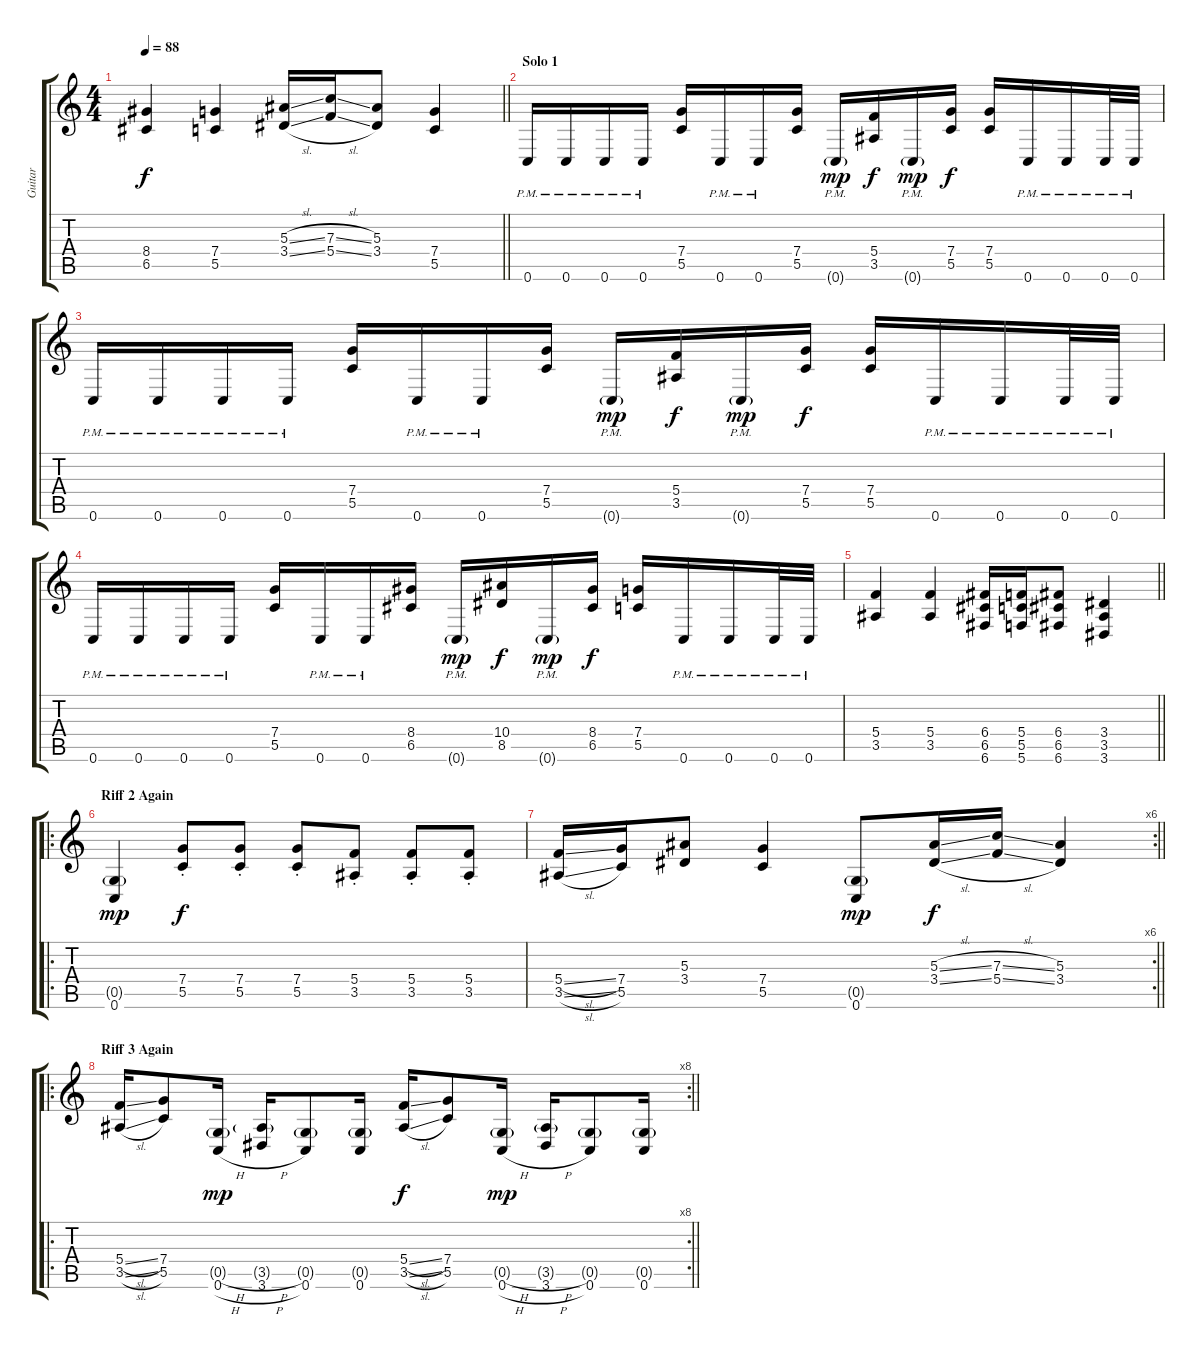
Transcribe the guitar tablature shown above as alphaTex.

\track ("Guitar" "Guitar") {instrument overdrivenguitar}
\staff {score tabs}
\tuning (D4 A3 F3 C3 G2 C2) {hide}
\ts (4 4)
\tempo 88
\clef g2
\barLineRight lightlight
\ks c
(8.4 6.5).4{dy f} (7.4 5.5).4 (5.3{sl} 3.4{sl}).16 (7.3{sl} 5.4{sl}).16 (5.3 3.4).8 (7.4 5.5).4 |
\section ("" "Solo 1")
0.6{pm}.16 0.6{pm}.16 0.6{pm}.16 0.6{pm}.16 (7.4 5.5).16 0.6{pm}.16 0.6{pm}.16 (7.4 5.5).16 0.6{g pm}.16{dy mp} (5.4 3.5).16{dy f} 0.6{g pm}.16{dy mp} (7.4 5.5).16{dy f} (7.4 5.5).16 0.6{pm}.16 0.6{pm}.16 0.6{pm}.32 0.6{pm}.32 |
0.6{pm}.16 0.6{pm}.16 0.6{pm}.16 0.6{pm}.16 (7.4 5.5).16 0.6{pm}.16 0.6{pm}.16 (7.4 5.5).16 0.6{g pm}.16{dy mp} (5.4 3.5).16{dy f} 0.6{g pm}.16{dy mp} (7.4 5.5).16{dy f} (7.4 5.5).16 0.6{pm}.16 0.6{pm}.16 0.6{pm}.32 0.6{pm}.32 |
0.6{pm}.16 0.6{pm}.16 0.6{pm}.16 0.6{pm}.16 (7.4 5.5).16 0.6{pm}.16 0.6{pm}.16 (8.4 6.5).16 0.6{g pm}.16{dy mp} (10.4 8.5).16{dy f} 0.6{g pm}.16{dy mp} (8.4 6.5).16{dy f} (7.4 5.5).16 0.6{pm}.16 0.6{pm}.16 0.6{pm}.32 0.6{pm}.32 |
\barLineRight lightlight
(5.4 3.5).4 (5.4 3.5).4 (6.4 6.5 6.6).16 (5.4 5.5 5.6).16 (6.4 6.5 6.6).8 (3.4 3.5 3.6).4 |
\ro
\section ("" "Riff 2 Again")
(0.5{g} 0.6).4{dy mp} (7.4{st} 5.5{st}).8{dy f} (7.4{st} 5.5{st}).8 (7.4{st} 5.5{st}).8 (5.4{st} 3.5{st}).8 (5.4{st} 3.5{st}).8 (5.4{st} 3.5{st}).8 |
\rc 6
\barLineRight lightlight
(5.4{sl} 3.5{sl}).16 (7.4 5.5).16 (5.3 3.4).8 (7.4 5.5).4 (0.5{g} 0.6).8{dy mp} (5.3{sl} 3.4{sl}).16{dy f} (7.3{sl} 5.4{sl}).16 (5.3 3.4).4 |
\ro
\rc 8
\section ("" "Riff 3 Again")
\barLineRight lightlight
(5.4{sl} 3.5{sl}).16 (7.4 5.5).8 (0.5{h g} 0.6{h}).16{dy mp} (3.5{h g} 3.6{h}).16 (0.5{g} 0.6).8 (0.5{g} 0.6).16 (5.4{sl} 3.5{sl}).16{dy f} (7.4 5.5).8 (0.5{h g} 0.6{h}).16{dy mp} (3.5{h g} 3.6{h}).16 (0.5{g} 0.6).8 (0.5{g} 0.6).16
